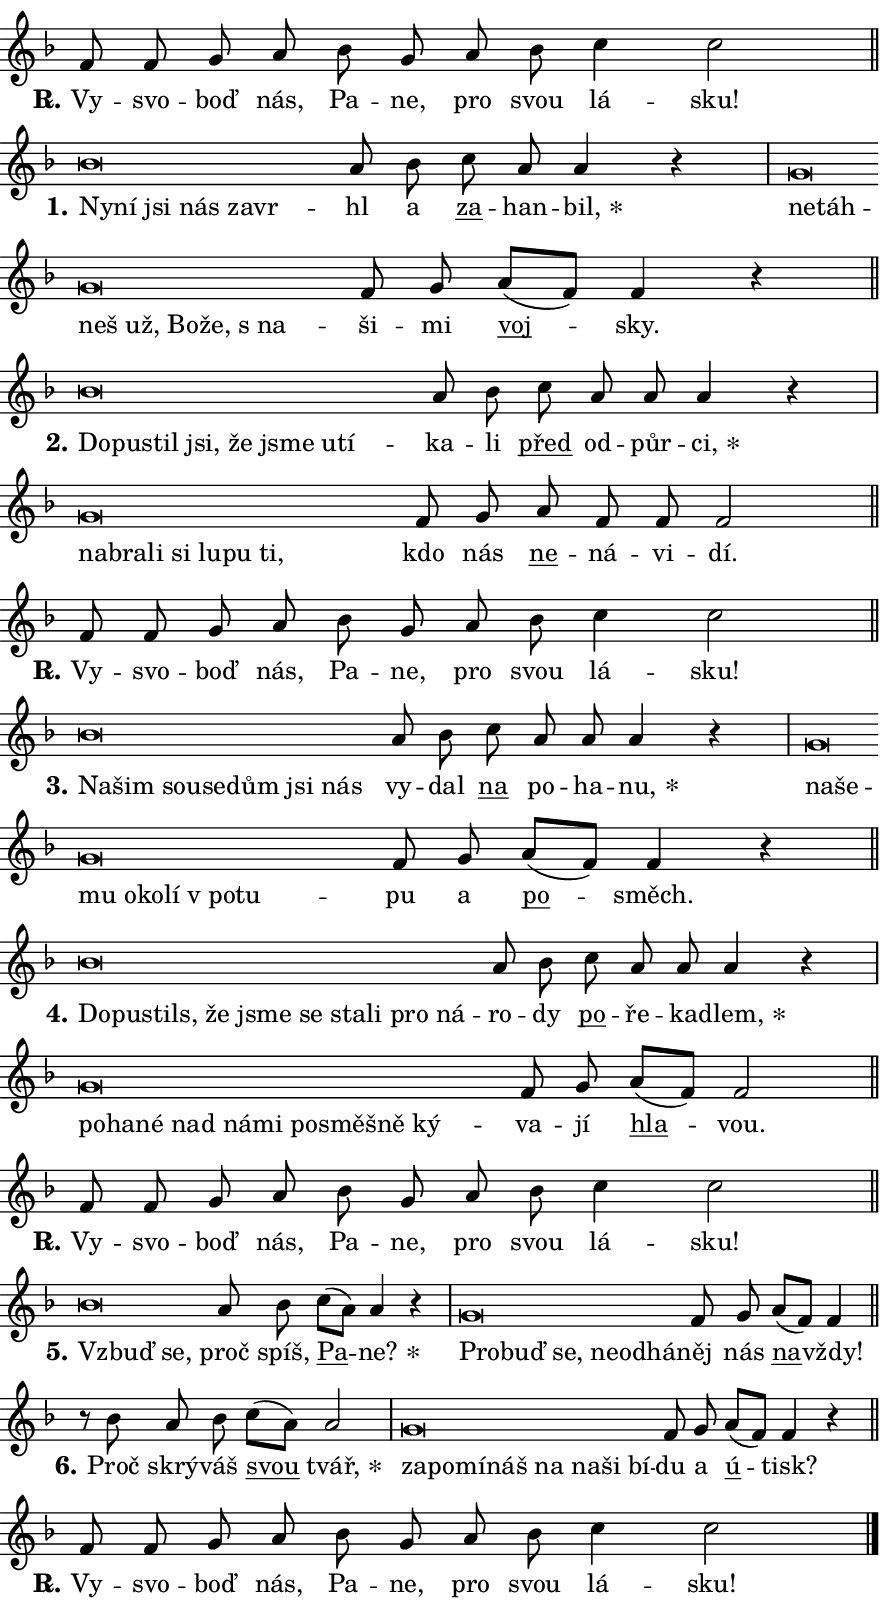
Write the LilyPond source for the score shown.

\version "2.24.0"
\header { tagline = "" }
\paper {
  indent = 0\cm
  top-margin = 0\cm
  right-margin = 0.13\cm % to fit lyric hyphens
  bottom-margin = 0\cm
  left-margin = 0\cm
  paper-width = 15\cm
  page-breaking = #ly:one-page-breaking
  system-system-spacing.basic-distance = #11
  score-system-spacing.basic-distance = #11
  ragged-last = ##f
}


%% Author: Thomas Morley
%% https://lists.gnu.org/archive/html/lilypond-user/2020-05/msg00002.html
#(define (line-position grob)
"Returns position of @var[grob} in current system:
   @code{'start}, if at first time-step
   @code{'end}, if at last time-step
   @code{'middle} otherwise
"
  (let* ((col (ly:item-get-column grob))
         (ln (ly:grob-object col 'left-neighbor))
         (rn (ly:grob-object col 'right-neighbor))
         (col-to-check-left (if (ly:grob? ln) ln col))
         (col-to-check-right (if (ly:grob? rn) rn col))
         (break-dir-left
           (and
             (ly:grob-property col-to-check-left 'non-musical #f)
             (ly:item-break-dir col-to-check-left)))
         (break-dir-right
           (and
             (ly:grob-property col-to-check-right 'non-musical #f)
             (ly:item-break-dir col-to-check-right))))
        (cond ((eqv? 1 break-dir-left) 'start)
              ((eqv? -1 break-dir-right) 'end)
              (else 'middle))))

#(define (tranparent-at-line-position vctor)
  (lambda (grob)
  "Relying on @code{line-position} select the relevant enry from @var{vctor}.
Used to determine transparency,"
    (case (line-position grob)
      ((end) (not (vector-ref vctor 0)))
      ((middle) (not (vector-ref vctor 1)))
      ((start) (not (vector-ref vctor 2))))))

noteHeadBreakVisibility =
#(define-music-function (break-visibility)(vector?)
"Makes @code{NoteHead}s transparent relying on @var{break-visibility}"
#{
  \override NoteHead.transparent =
    #(tranparent-at-line-position break-visibility)
#})

#(define delete-ledgers-for-transparent-note-heads
  (lambda (grob)
    "Reads whether a @code{NoteHead} is transparent.
If so this @code{NoteHead} is removed from @code{'note-heads} from
@var{grob}, which is supposed to be @code{LedgerLineSpanner}.
As a result ledgers are not printed for this @code{NoteHead}"
    (let* ((nhds-array (ly:grob-object grob 'note-heads))
           (nhds-list
             (if (ly:grob-array? nhds-array)
                 (ly:grob-array->list nhds-array)
                 '()))
           ;; Relies on the transparent-property being done before
           ;; Staff.LedgerLineSpanner.after-line-breaking is executed.
           ;; This is fragile ...
           (to-keep
             (remove
               (lambda (nhd)
                 (ly:grob-property nhd 'transparent #f))
               nhds-list)))
      ;; TODO find a better method to iterate over grob-arrays, similiar
      ;; to filter/remove etc for lists
      ;; For now rebuilt from scratch
      (set! (ly:grob-object grob 'note-heads)  '())
      (for-each
        (lambda (nhd)
          (ly:pointer-group-interface::add-grob grob 'note-heads nhd))
        to-keep))))

squashNotes = {
  \override NoteHead.X-extent = #'(-0.2 . 0.2)
  \override NoteHead.Y-extent = #'(-0.75 . 0)
  \override NoteHead.stencil =
    #(lambda (grob)
       (let ((pos (ly:grob-property grob 'staff-position)))
         (begin
           (if (< pos -7) (display "ERROR: Lower brevis then expected\n") (display ""))
           (if (<= pos -6) ly:text-interface::print ly:note-head::print))))
}
unSquashNotes = {
  \revert NoteHead.X-extent
  \revert NoteHead.Y-extent
  \revert NoteHead.stencil
}

hideNotes = \noteHeadBreakVisibility #begin-of-line-visible
unHideNotes = \noteHeadBreakVisibility #all-visible

% work-around for resetting accidentals
% https://lilypond.org/doc/v2.23/Documentation/notation/displaying-rhythms#unmetered-music
cadenzaMeasure = {
  \cadenzaOff
  \partial 1024 s1024
  \cadenzaOn
}

#(define-markup-command (accent layout props text) (markup?)
  "Underline accented syllable"
  (interpret-markup layout props
    #{\markup \override #'(offset . 4.3) \underline { #text }#}))

responsum = \markup \concat {
  "R" \hspace #-1.05 \path #0.1 #'((moveto 0 0.07) (lineto 0.9 0.8)) \hspace #0.05 "."
}

spaceSize = #0.6828661417322834 % exact space size for TeX Gyre Schola

\layout {
  \context {
    \Staff
    \remove "Time_signature_engraver"
    \override LedgerLineSpanner.after-line-breaking = #delete-ledgers-for-transparent-note-heads
  }
  \context {
    \Lyrics {
      \override LyricSpace.minimum-distance = \spaceSize
      \override LyricText.font-name = #"TeX Gyre Schola"
      \override LyricText.font-size = 1
      \override StanzaNumber.font-name = #"TeX Gyre Schola Bold"
      \override StanzaNumber.font-size = 1
    }
  }
  \context {
    \Score 
    \override NoteHead.text =
      #(lambda (grob) 
        (let ((pos (ly:grob-property grob 'staff-position)))
          #{\markup {
            \combine
              \halign #-0.55 \raise #(if (= pos -6) 0 0.5) \override #'(thickness . 2) \draw-line #'(3.2 . 0)
              \musicglyph "noteheads.sM1"
          }#}))
  }
}

% magnetic-lyrics.ily
%
%   written by
%     Jean Abou Samra <jean@abou-samra.fr>
%     Werner Lemberg <wl@gnu.org>
%
%   adapted by
%     Jiri Hon <jiri.hon@gmail.com>
%
% Version 2022-Apr-15

% https://www.mail-archive.com/lilypond-user@gnu.org/msg149350.html

#(define (Left_hyphen_pointer_engraver context)
   "Collect syllable-hyphen-syllable occurrences in lyrics and store
them in properties.  This engraver only looks to the left.  For
example, if the lyrics input is @code{foo -- bar}, it does the
following.

@itemize @bullet
@item
Set the @code{text} property of the @code{LyricHyphen} grob between
@q{foo} and @q{bar} to @code{foo}.

@item
Set the @code{left-hyphen} property of the @code{LyricText} grob with
text @q{foo} to the @code{LyricHyphen} grob between @q{foo} and
@q{bar}.
@end itemize

Use this auxiliary engraver in combination with the
@code{lyric-@/text::@/apply-@/magnetic-@/offset!} hook."
   (let ((hyphen #f)
         (text #f))
     (make-engraver
      (acknowledgers
       ((lyric-syllable-interface engraver grob source-engraver)
        (set! text grob)))
      (end-acknowledgers
       ((lyric-hyphen-interface engraver grob source-engraver)
        ;(when (not (grob::has-interface grob 'lyric-space-interface))
          (set! hyphen grob)));)
      ((stop-translation-timestep engraver)
       (when (and text hyphen)
         (ly:grob-set-object! text 'left-hyphen hyphen))
       (set! text #f)
       (set! hyphen #f)))))

#(define (lyric-text::apply-magnetic-offset! grob)
   "If the space between two syllables is less than the value in
property @code{LyricText@/.details@/.squash-threshold}, move the right
syllable to the left so that it gets concatenated with the left
syllable.

Use this function as a hook for
@code{LyricText@/.after-@/line-@/breaking} if the
@code{Left_@/hyphen_@/pointer_@/engraver} is active."
   (let ((hyphen (ly:grob-object grob 'left-hyphen #f)))
     (when hyphen
       (let ((left-text (ly:spanner-bound hyphen LEFT)))
         (when (grob::has-interface left-text 'lyric-syllable-interface)
           (let* ((common (ly:grob-common-refpoint grob left-text X))
                  (this-x-ext (ly:grob-extent grob common X))
                  (left-x-ext
                   (begin
                     ;; Trigger magnetism for left-text.
                     (ly:grob-property left-text 'after-line-breaking)
                     (ly:grob-extent left-text common X)))
                  ;; `delta` is the gap width between two syllables.
                  (delta (- (interval-start this-x-ext)
                            (interval-end left-x-ext)))
                  (details (ly:grob-property grob 'details))
                  (threshold (assoc-get 'squash-threshold details 0.2)))
             (when (< delta threshold)
               (let* (;; We have to manipulate the input text so that
                      ;; ligatures crossing syllable boundaries are not
                      ;; disabled.  For languages based on the Latin
                      ;; script this is essentially a beautification.
                      ;; However, for non-Western scripts it can be a
                      ;; necessity.
                      (lt (ly:grob-property left-text 'text))
                      (rt (ly:grob-property grob 'text))
                      (is-space (grob::has-interface hyphen 'lyric-space-interface))
                      (space (if is-space " " ""))
                      (extra-delta (if is-space spaceSize 0))
                      ;; Append new syllable.
                      (ltrt-space (if (and (string? lt) (string? rt))
                                (string-append lt space rt)
                                (make-concat-markup (list lt space rt))))
                      ;; Right-align `ltrt` to the right side.
                      (ltrt-space-markup (grob-interpret-markup
                               grob
                               (make-translate-markup
                                (cons (interval-length this-x-ext) 0)
                                (make-right-align-markup ltrt-space)))))
                 (begin
                   ;; Don't print `left-text`.
                   (ly:grob-set-property! left-text 'stencil #f)
                   ;; Set text and stencil (which holds all collected
                   ;; syllables so far) and shift it to the left.
                   (ly:grob-set-property! grob 'text ltrt-space)
                   (ly:grob-set-property! grob 'stencil ltrt-space-markup)
                   (ly:grob-translate-axis! grob (- (- delta extra-delta)) X))))))))))


#(define (lyric-hyphen::displace-bounds-first grob)
   ;; Make very sure this callback isn't triggered too early.
   (let ((left (ly:spanner-bound grob LEFT))
         (right (ly:spanner-bound grob RIGHT)))
     (ly:grob-property left 'after-line-breaking)
     (ly:grob-property right 'after-line-breaking)
     (ly:lyric-hyphen::print grob)))

squashThreshold = #0.4

\layout {
  \context {
    \Lyrics
    \consists #Left_hyphen_pointer_engraver
    \override LyricText.after-line-breaking =
      #lyric-text::apply-magnetic-offset!
    \override LyricHyphen.stencil = #lyric-hyphen::displace-bounds-first
    \override LyricText.details.squash-threshold = \squashThreshold
    \override LyricHyphen.minimum-distance = 0
    \override LyricHyphen.minimum-length = \squashThreshold
  }
}

squashText = \override LyricText.details.squash-threshold = 9999
unSquashText = \override LyricText.details.squash-threshold = \squashThreshold

leftText = \override LyricText.self-alignment-X = #LEFT
unLeftText = \revert LyricText.self-alignment-X

starOffset = #(lambda (grob) 
                (let ((x_offset (ly:self-alignment-interface::aligned-on-x-parent grob)))
                  (if (= x_offset 0) 0 (+ x_offset 1.2))))

star = #(define-music-function (syllable)(string?)
"Append star separator at the end of a syllable"
#{
  \once \override LyricText.X-offset = #starOffset
  \lyricmode { \markup {
    #syllable
    \override #'((font-name . "TeX Gyre Schola Bold")) \hspace #0.2 \lower #0.65 \larger "*"
  } }
#})

starAccent = #(define-music-function (syllable)(string?)
"Append star separator at the end of a syllable and make accent"
#{
  \once \override LyricText.X-offset = #starOffset
  \lyricmode { \markup {
    \accent #syllable
    \override #'((font-name . "TeX Gyre Schola Bold")) \hspace #0.2 \lower #0.65 \larger "*"
  } }
#})

breath = #(define-music-function (syllable)(string?)
"Append breathing indicator at the end of a syllable"
#{
  \lyricmode { \markup { #syllable "+" } }
#})

optionalBreath = #(define-music-function (syllable)(string?)
"Append optional breathing indicator at the end of a syllable"
#{
  \lyricmode { \markup { #syllable "(+)" } }
#})


\score {
    <<
        \new Voice = "melody" { \cadenzaOn \key f \major \relative { f'8 f g a bes g \bar "" a bes c4 c2 \cadenzaMeasure \bar "||" \break } }
        \new Lyrics \lyricsto "melody" { \lyricmode { \set stanza = \responsum
Vy -- svo -- boď nás, Pa -- ne, pro svou lá -- sku! } }
    >>
    \layout {}
}

\score {
    <<
        \new Voice = "melody" { \cadenzaOn \key f \major \relative { \squashNotes bes'\breve*1/16 \hideNotes \breve*1/16 \bar "" \breve*1/16 \bar "" \breve*1/16 \bar "" \breve*1/16 \breve*1/16 \bar "" \unHideNotes \unSquashNotes a8 bes \bar "" c a a4 r \cadenzaMeasure \bar "|" \squashNotes g\breve*1/16 \hideNotes \breve*1/16 \bar "" \breve*1/16 \bar "" \breve*1/16 \bar "" \breve*1/16 \bar "" \breve*1/16 \breve*1/16 \bar "" \unHideNotes \unSquashNotes f8 g \bar "" a[( f)] f4 r \cadenzaMeasure \bar "||" \break } }
        \new Lyrics \lyricsto "melody" { \lyricmode { \set stanza = "1."
\leftText Ny -- \squashText ní jsi nás za -- vr -- \unLeftText \unSquashText hl a \markup \accent za -- han -- \star bil, \leftText ne -- \squashText táh -- neš už, Bo -- že, "s na" -- \unLeftText \unSquashText ši -- mi \markup \accent voj -- sky. } }
    >>
    \layout {}
}

\score {
    <<
        \new Voice = "melody" { \cadenzaOn \key f \major \relative { \squashNotes bes'\breve*1/16 \hideNotes \breve*1/16 \bar "" \breve*1/16 \bar "" \breve*1/16 \bar "" \breve*1/16 \bar "" \breve*1/16 \bar "" \breve*1/16 \breve*1/16 \bar "" \unHideNotes \unSquashNotes a8 bes \bar "" c a a a4 r \cadenzaMeasure \bar "|" \squashNotes g\breve*1/16 \hideNotes \breve*1/16 \bar "" \breve*1/16 \bar "" \breve*1/16 \bar "" \breve*1/16 \bar "" \breve*1/16 \breve*1/16 \bar "" \unHideNotes \unSquashNotes f8 g \bar "" a f f f2 \cadenzaMeasure \bar "||" \break } }
        \new Lyrics \lyricsto "melody" { \lyricmode { \set stanza = "2."
\leftText Do -- \squashText pu -- stil jsi, že jsme u -- tí -- \unLeftText \unSquashText ka -- li \markup \accent před od -- půr -- \star ci, \leftText nab -- \squashText ra -- li si lu -- pu ti, \unLeftText \unSquashText kdo nás \markup \accent ne -- ná -- vi -- dí. } }
    >>
    \layout {}
}

\score {
    <<
        \new Voice = "melody" { \cadenzaOn \key f \major \relative { f'8 f g a bes g \bar "" a bes c4 c2 \cadenzaMeasure \bar "||" \break } }
        \new Lyrics \lyricsto "melody" { \lyricmode { \set stanza = \responsum
Vy -- svo -- boď nás, Pa -- ne, pro svou lá -- sku! } }
    >>
    \layout {}
}

\score {
    <<
        \new Voice = "melody" { \cadenzaOn \key f \major \relative { \squashNotes bes'\breve*1/16 \hideNotes \breve*1/16 \bar "" \breve*1/16 \bar "" \breve*1/16 \bar "" \breve*1/16 \bar "" \breve*1/16 \breve*1/16 \bar "" \unHideNotes \unSquashNotes a8 bes \bar "" c a a a4 r \cadenzaMeasure \bar "|" \squashNotes g\breve*1/16 \hideNotes \breve*1/16 \bar "" \breve*1/16 \bar "" \breve*1/16 \bar "" \breve*1/16 \bar "" \breve*1/16 \bar "" \breve*1/16 \breve*1/16 \bar "" \unHideNotes \unSquashNotes f8 g \bar "" a[( f)] f4 r \cadenzaMeasure \bar "||" \break } }
        \new Lyrics \lyricsto "melody" { \lyricmode { \set stanza = "3."
\leftText Na -- \squashText šim sou -- se -- dům jsi nás \unLeftText \unSquashText vy -- dal \markup \accent na po -- ha -- \star nu, \leftText na -- \squashText še -- mu o -- ko -- lí "v po" -- tu -- \unLeftText \unSquashText pu a \markup \accent po -- směch. } }
    >>
    \layout {}
}

\score {
    <<
        \new Voice = "melody" { \cadenzaOn \key f \major \relative { \squashNotes bes'\breve*1/16 \hideNotes \breve*1/16 \bar "" \breve*1/16 \bar "" \breve*1/16 \bar "" \breve*1/16 \bar "" \breve*1/16 \bar "" \breve*1/16 \bar "" \breve*1/16 \bar "" \breve*1/16 \breve*1/16 \bar "" \unHideNotes \unSquashNotes a8 bes \bar "" c a a a4 r \cadenzaMeasure \bar "|" \squashNotes g\breve*1/16 \hideNotes \breve*1/16 \bar "" \breve*1/16 \bar "" \breve*1/16 \bar "" \breve*1/16 \bar "" \breve*1/16 \bar "" \breve*1/16 \bar "" \breve*1/16 \bar "" \breve*1/16 \breve*1/16 \bar "" \unHideNotes \unSquashNotes f8 g \bar "" a[( f)] f2 \cadenzaMeasure \bar "||" \break } }
        \new Lyrics \lyricsto "melody" { \lyricmode { \set stanza = "4."
\leftText Do -- \squashText pu -- stils, že jsme se sta -- li pro ná -- \unLeftText \unSquashText ro -- dy \markup \accent po -- ře -- ka -- \star dlem, \leftText po -- \squashText ha -- né nad ná -- mi po -- smě -- šně ký -- \unLeftText \unSquashText va -- jí \markup \accent hla -- vou. } }
    >>
    \layout {}
}

\score {
    <<
        \new Voice = "melody" { \cadenzaOn \key f \major \relative { f'8 f g a bes g \bar "" a bes c4 c2 \cadenzaMeasure \bar "||" \break } }
        \new Lyrics \lyricsto "melody" { \lyricmode { \set stanza = \responsum
Vy -- svo -- boď nás, Pa -- ne, pro svou lá -- sku! } }
    >>
    \layout {}
}

\score {
    <<
        \new Voice = "melody" { \cadenzaOn \key f \major \relative { \squashNotes bes'\breve*1/16 \hideNotes \breve*1/16 \bar "" \unHideNotes \unSquashNotes a8 bes \bar "" c[( a)] a4 r \cadenzaMeasure \bar "|" \squashNotes g\breve*1/16 \hideNotes \breve*1/16 \bar "" \breve*1/16 \bar "" \breve*1/16 \bar "" \breve*1/16 \breve*1/16 \bar "" \unHideNotes \unSquashNotes f8 g \bar "" a[( f)] f4 \cadenzaMeasure \bar "||" \break } }
        \new Lyrics \lyricsto "melody" { \lyricmode { \set stanza = "5."
\leftText Vzbuď \squashText se, \unLeftText \unSquashText proč spíš, \markup \accent Pa -- \star ne? \leftText Pro -- \squashText buď se, ne -- od -- há -- \unLeftText \unSquashText něj nás \markup \accent na -- vždy! } }
    >>
    \layout {}
}

\score {
    <<
        \new Voice = "melody" { \cadenzaOn \key f \major \relative { r8 bes'8 a8 bes \bar "" c[( a)] a2 \cadenzaMeasure \bar "|" \squashNotes g\breve*1/16 \hideNotes \breve*1/16 \bar "" \breve*1/16 \bar "" \breve*1/16 \bar "" \breve*1/16 \bar "" \breve*1/16 \bar "" \breve*1/16 \breve*1/16 \bar "" \unHideNotes \unSquashNotes f8 g \bar "" a[( f)] f4 r \cadenzaMeasure \bar "||" \break } }
        \new Lyrics \lyricsto "melody" { \lyricmode { \set stanza = "6."
Proč skrý -- váš \markup \accent svou \star tvář, \leftText za -- \squashText po -- mí -- náš na na -- ši bí -- \unLeftText \unSquashText du a \markup \accent ú -- tisk? } }
    >>
    \layout {}
}

\score {
    <<
        \new Voice = "melody" { \cadenzaOn \key f \major \relative { f'8 f g a bes g \bar "" a bes c4 c2 \cadenzaMeasure \bar "||" \break } \bar "|." }
        \new Lyrics \lyricsto "melody" { \lyricmode { \set stanza = \responsum
Vy -- svo -- boď nás, Pa -- ne, pro svou lá -- sku! } }
    >>
    \layout {}
}
